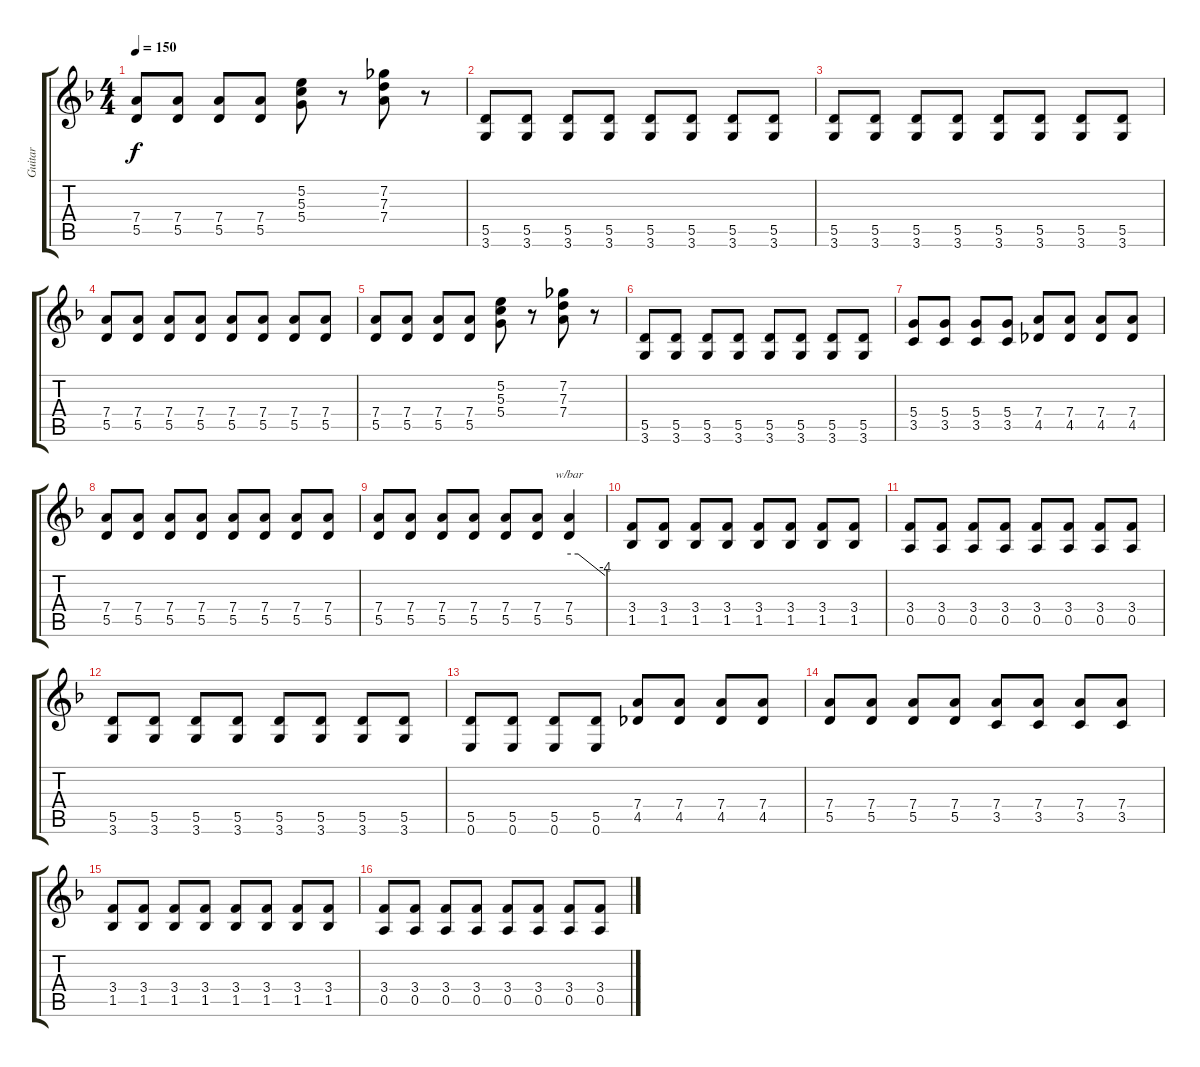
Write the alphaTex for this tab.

\track ("Guitar" "Guitar") {instrument electricguitarmuted}
\staff {score tabs}
\tuning (E4 B3 G3 D3 A2 E2) {hide}
\ts (4 4)
\tempo 150
\clef g2
\ks f
(7.4 5.5).8{dy f} (7.4 5.5).8 (7.4 5.5).8 (7.4 5.5).8 (5.2 5.3 5.4).8{volume 10 instrument overdrivenguitar} r.8 (7.2 7.3 7.4).8 r.8 |
(5.5 3.6).8{volume 8 instrument electricguitarmuted} (5.5 3.6).8 (5.5 3.6).8 (5.5 3.6).8 (5.5 3.6).8 (5.5 3.6).8 (5.5 3.6).8 (5.5 3.6).8 |
(5.5 3.6).8 (5.5 3.6).8 (5.5 3.6).8 (5.5 3.6).8 (5.5 3.6).8 (5.5 3.6).8 (5.5 3.6).8 (5.5 3.6).8 |
(7.4 5.5).8 (7.4 5.5).8 (7.4 5.5).8 (7.4 5.5).8 (7.4 5.5).8 (7.4 5.5).8 (7.4 5.5).8 (7.4 5.5).8 |
(7.4 5.5).8 (7.4 5.5).8 (7.4 5.5).8 (7.4 5.5).8 (5.2 5.3 5.4).8{volume 10 instrument overdrivenguitar} r.8 (7.2 7.3 7.4).8 r.8 |
(5.5 3.6).8{volume 8 instrument electricguitarmuted} (5.5 3.6).8 (5.5 3.6).8 (5.5 3.6).8 (5.5 3.6).8 (5.5 3.6).8 (5.5 3.6).8 (5.5 3.6).8 |
(5.4 3.5).8 (5.4 3.5).8 (5.4 3.5).8 (5.4 3.5).8 (7.4 4.5).8 (7.4 4.5).8 (7.4 4.5).8 (7.4 4.5).8 |
(7.4 5.5).8 (7.4 5.5).8 (7.4 5.5).8 (7.4 5.5).8 (7.4 5.5).8 (7.4 5.5).8 (7.4 5.5).8 (7.4 5.5).8 |
(7.4 5.5).8 (7.4 5.5).8 (7.4 5.5).8 (7.4 5.5).8 (7.4 5.5).8 (7.4 5.5).8 (7.4 5.5).4{tbe (custom default 0 0 15 0 60 -16) volume 10 instrument distortionguitar} |
(3.4 1.5).8{volume 8 instrument electricguitarmuted} (3.4 1.5).8 (3.4 1.5).8 (3.4 1.5).8 (3.4 1.5).8 (3.4 1.5).8 (3.4 1.5).8 (3.4 1.5).8 |
(3.4 0.5).8 (3.4 0.5).8 (3.4 0.5).8 (3.4 0.5).8 (3.4 0.5).8 (3.4 0.5).8 (3.4 0.5).8 (3.4 0.5).8 |
(5.5 3.6).8 (5.5 3.6).8 (5.5 3.6).8 (5.5 3.6).8 (5.5 3.6).8 (5.5 3.6).8 (5.5 3.6).8 (5.5 3.6).8 |
(5.5 0.6).8 (5.5 0.6).8 (5.5 0.6).8 (5.5 0.6).8 (7.4 4.5).8 (7.4 4.5).8 (7.4 4.5).8 (7.4 4.5).8 |
(7.4 5.5).8 (7.4 5.5).8 (7.4 5.5).8 (7.4 5.5).8 (7.4 3.5).8 (7.4 3.5).8 (7.4 3.5).8 (7.4 3.5).8 |
(3.4 1.5).8 (3.4 1.5).8 (3.4 1.5).8 (3.4 1.5).8 (3.4 1.5).8 (3.4 1.5).8 (3.4 1.5).8 (3.4 1.5).8 |
(3.4 0.5).8 (3.4 0.5).8 (3.4 0.5).8 (3.4 0.5).8 (3.4 0.5).8 (3.4 0.5).8 (3.4 0.5).8 (3.4 0.5).8
